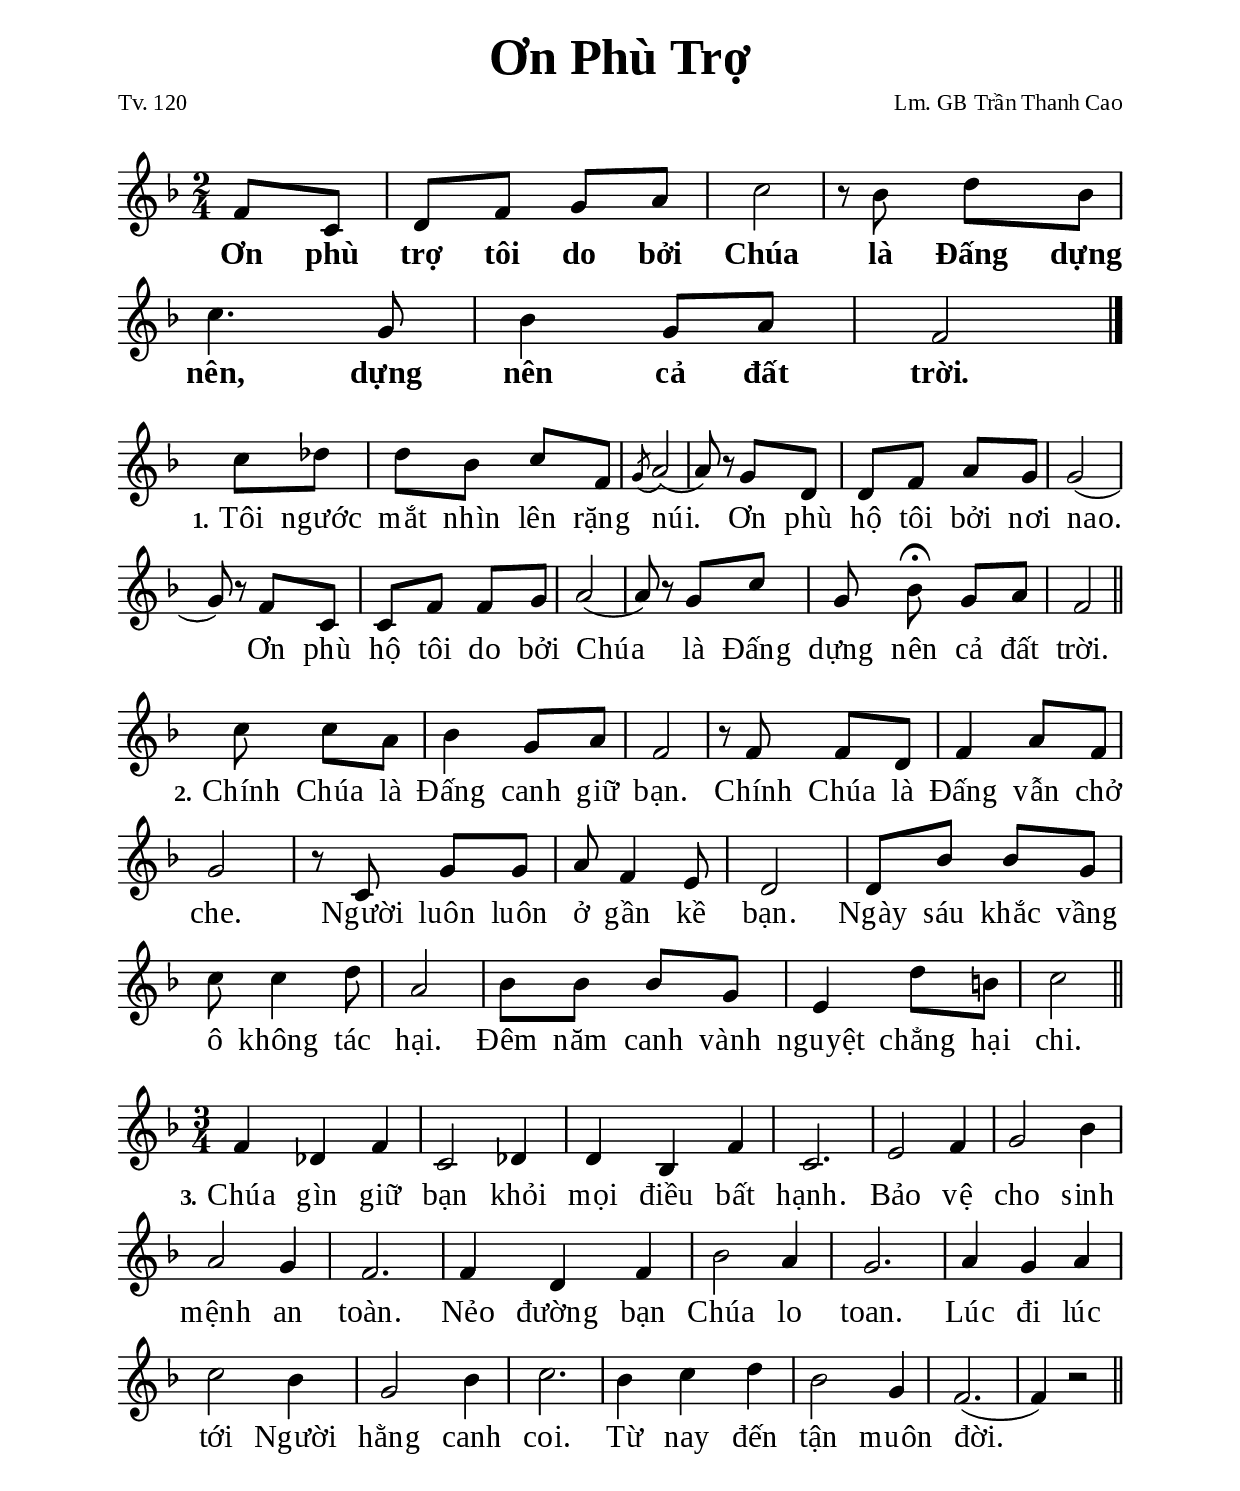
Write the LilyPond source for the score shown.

% Cài đặt chung
\version "2.20.0"
\include "english.ly"

\header {
  title = \markup { \fontsize #3 "Ơn Phù Trợ" }
  poet = "Tv. 120"
  composer = "Lm. GB Trần Thanh Cao"
  arranger = " "
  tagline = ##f
}

\paper {
  #(set-paper-size "a4")
  top-margin = 10\mm
  bottom-margin = 10\mm
  left-margin = 20\mm
  right-margin = 20\mm
  indent = #0
  #(define fonts
    (make-pango-font-tree
      "Liberation Serif"
      "Liberation Serif"
      "Liberation Serif"
      (/ 20 20)))
  page-count = #1
}

% Nhạc điệp khúc
nhacDiepKhuc = \relative c' {
  \partial 4 f8 c |
  d f g a |
  c2 |
  r8 bf d bf |
  c4. g8 |
  bf4 g8 a |
  f2 \bar "|."
}

% Nhạc phiên khúc
nhacPhienKhucMot = \relative c'' {
  \partial 4 c8 df |
  d bf c f, |
  \acciaccatura g8 a2 ( |
  a8) r g d |
  d f a g |
  g2 ( |
  g8) r8 f c |
  c f f g |
  a2 ( |
  a8) r g c |
  \autoBeamOff
  g bf \fermata
  \autoBeamOn
  g a |
  f2 \bar "||"
}

nhacPhienKhucHai = \relative c'' {
  \partial 4. c8 c a |
  bf4 g8 a |
  f2 |
  r8 f f d |
  f4 a8 f |
  g2 |
  r8 c, g' g |
  a f4 e8 |
  d2 |
  d8 bf' bf g |
  c c4 d8 |
  a2 |
  bf8 bf bf g |
  e4 d'8 b! |
  c2 \bar "||"
}

nhacPhienKhucBa = \relative c' {
  f4 df f |
  c2 df4 |
  d bf f' |
  c2. |
  e2 f4 |
  g2 bf4 |
  a2 g4 |
  f2. |
  f4 d f |
  bf2 a4 |
  g2. |
  a4 g a |
  c2 bf4 |
  g2 bf4 |
  c2. |
  bf4 c d |
  bf2 g4 |
  f2. ( |
  f4) r2 \bar "||"
}

% Lời điệp khúc
loiDiepKhuc = \lyricmode {
  Ơn phù trợ tôi do bởi Chúa
  là Đấng dựng nên, dựng nên cả đất trời.
}

% Lời phiên khúc
loiPhienKhucMot = \lyricmode {
  \set stanza = #"1."
  Tôi ngước mắt nhìn lên rặng núi.
  Ơn phù hộ tôi bởi nơi nao.
  Ơn phù hộ tôi do bởi Chúa
  là Đấng dựng nên cả đất trời.
}

loiPhienKhucHai = \lyricmode {
  \set stanza = #"2."
  Chính Chúa là Đấng canh giữ bạn.
  Chính Chúa là Đấng vẫn chở che.
  Người luôn luôn ở gần kề bạn.
  Ngày sáu khắc vầng ô không tác hại.
  Đêm năm canh vành nguyệt chẳng hại chi.
}

loiPhienKhucBa = \lyricmode {
  \set stanza = #"3."
  Chúa gìn giữ bạn khỏi mọi điều bất hạnh.
  Bảo vệ cho sinh mệnh an toàn.
  Nẻo đường bạn Chúa lo toan.
  Lúc đi lúc tới Người hằng canh coi.
  Từ nay đến tận muôn đời.
}


% Dàn trang
\score {
  \new ChoirStaff <<
    \new Staff = diepKhuc \with {
        \consists "Merge_rests_engraver"
        \magnifyStaff #(magstep +1)
      }
      <<
      \new Voice = beSop {
        \key f \major \time 2/4 \stemNeutral \nhacDiepKhuc
      }
    >>
    \new Lyrics \lyricsto beSop \loiDiepKhuc
  >>
  \layout {
    \override Lyrics.LyricText.font-series = #'bold
    \override Lyrics.LyricText.font-size = #+3
    \override Lyrics.LyricSpace.minimum-distance = #4.0
    \override Score.BarNumber.break-visibility = ##(#f #f #f)
    \override Score.SpacingSpanner.uniform-stretching = ##t
  }
}

\score {
  \new ChoirStaff <<
    \new Staff = phienKhuc \with {
        \magnifyStaff #(magstep +1)
      }
      <<
      \new Voice = beSop {
        \key f \major \time 2/4 \nhacPhienKhucMot
      }
    >>
    \new Lyrics \lyricsto beSop \loiPhienKhucMot
  >>
  \layout {
    \override Staff.TimeSignature.transparent = ##t
    \override Lyrics.LyricText.font-size = #+3
    \override Lyrics.LyricSpace.minimum-distance = #1.6
    \override Score.BarNumber.break-visibility = ##(#f #f #f)
    \override Score.SpacingSpanner.uniform-stretching = ##t
  } 
}

\score {
  \new ChoirStaff <<
    \new Staff = phienKhuc \with {
        \magnifyStaff #(magstep +1)
      }
      <<
      \new Voice = beSop {
        \key f \major \time 2/4 \nhacPhienKhucHai
      }
    >>
    \new Lyrics \lyricsto beSop \loiPhienKhucHai
  >>
  \layout {
    \override Staff.TimeSignature.transparent = ##t
    \override Lyrics.LyricText.font-size = #+3
    \override Lyrics.LyricSpace.minimum-distance = #1.4
    \override Score.BarNumber.break-visibility = ##(#f #f #f)
    \override Score.SpacingSpanner.uniform-stretching = ##t
  } 
}

\score {
  \new ChoirStaff <<
    \new Staff = phienKhuc \with {
        \magnifyStaff #(magstep +1)
      }
      <<
      \new Voice = beSop {
        \key f \major \time 3/4 \nhacPhienKhucBa
      }
    >>
    \new Lyrics \lyricsto beSop \loiPhienKhucBa
  >>
  \layout {
    %\override Staff.TimeSignature.transparent = ##t
    \override Lyrics.LyricText.font-size = #+3
    \override Lyrics.LyricSpace.minimum-distance = #2.0
    \override Score.BarNumber.break-visibility = ##(#f #f #f)
    \override Score.SpacingSpanner.uniform-stretching = ##t
  } 
}
